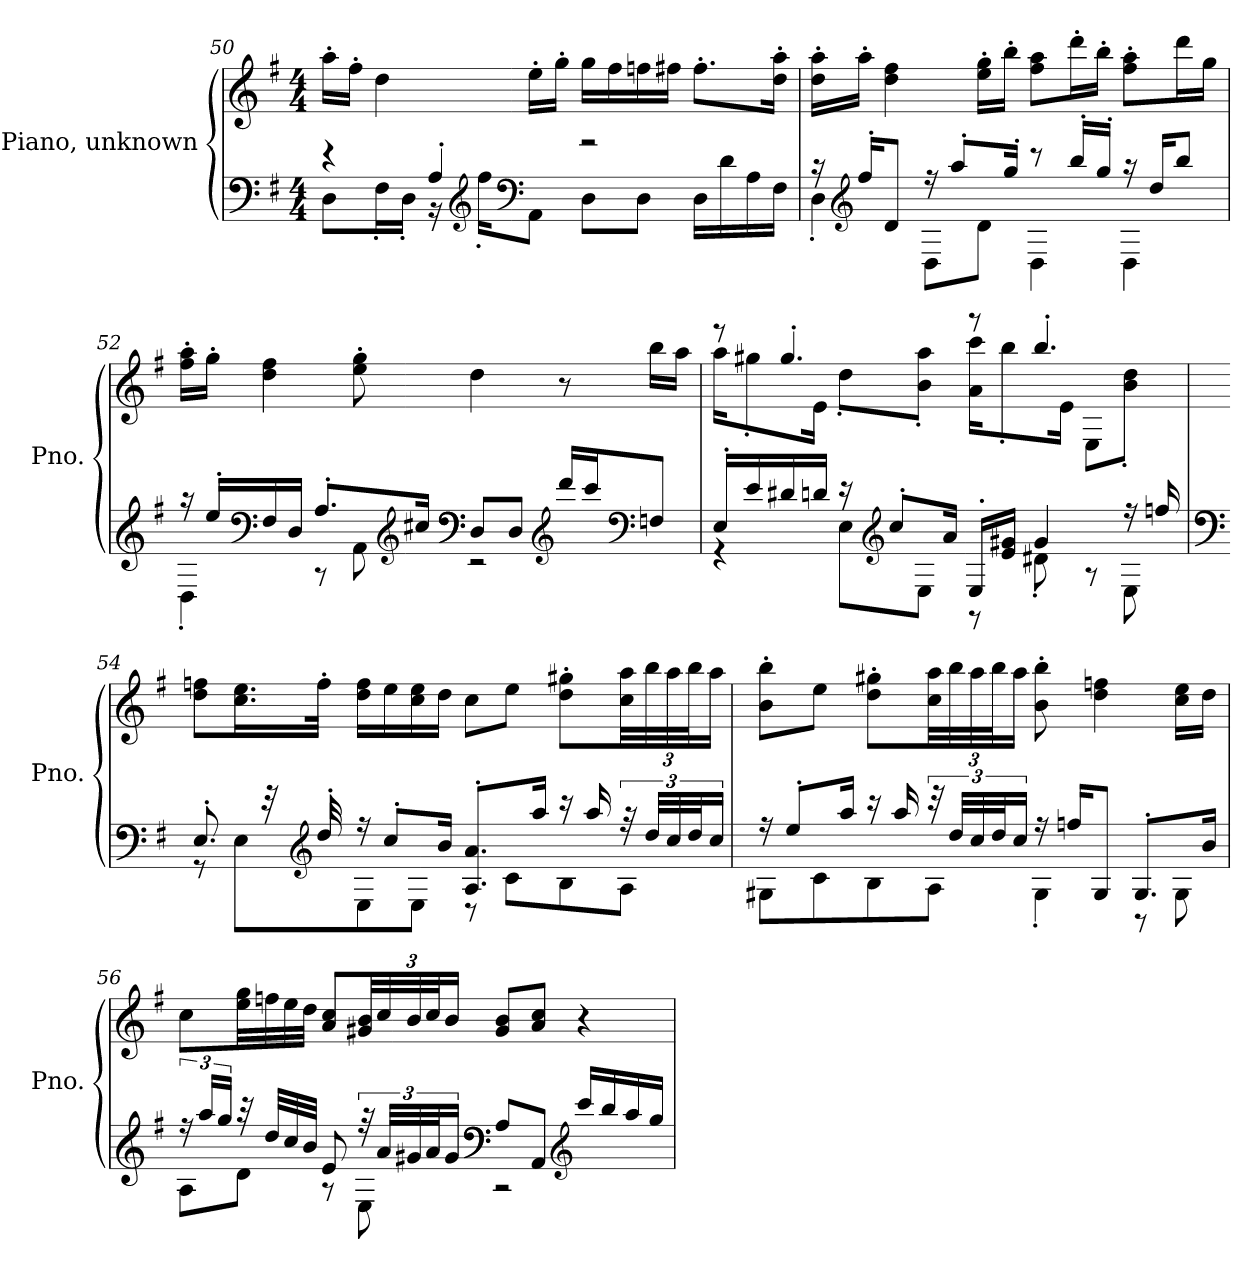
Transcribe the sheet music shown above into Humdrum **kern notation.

**kern	**kern
*part1	*part1
*staff2	*staff1
*I"Piano, unknown	*
*I'Pno.	*
!!LO:LB:g=z
*clefF4	*clefG2
*k[f#]	*k[f#]
*M4/4	*M4/4
=50	=50
*^	*
4r	8D\L	16aa'\LL
.	.	16ff#'\JJ
.	16F#'\L	4dd\
.	16D'\JJ	.
4A'/	16r	.
*clefG2	*	*
.	16ff#'\KL	.
*clefF4	*	*
.	8AA\J	16ee'\LL
.	.	16gg'\JJ
2r	8D\L	16gg\LL
.	.	16ff#\
.	8D\J	16ffn\
.	.	16ff#X\JJ
.	16D\LL	8.ff#'\L
.	16d\	.
.	16A\	.
.	16F#\JJ	16dd\' 16aa\'Jk
=51	=51	=51
16r	4D'\	16dd\' 16aa\'LL
*clefG2	*	*
16ff#'/KL	.	16aa'\JJ
8d/J	.	4dd\ 4ff#\
16r	8D\L	.
8aa'/L	.	.
.	8d\J	16ee\' 16gg\'LL
16gg'/Jk	.	16bb'\JJ
8r	4D\	8ff#\ 8aa\L
16bb'/LL	.	16ddd'\L
16gg'/JJ	.	16bb'\JJ
16r	4D\	8ff#\' 8aa\'L
16dd/KL	.	.
8bb/J	.	16ddd\L
.	.	16gg\JJ
!!LO:LB:g=z
=52	=52	=52
16r	4D'\	16ff#\' 16aa\'LL
16ee'/LL	.	16gg'\JJ
*clefF4	*	*
16F#/	.	4dd\ 4ff#\
16D/JJ	.	.
8.A'/L	8r	.
.	8AA\	8ee\' 8gg\'
*clefG2	*	*
16cc#X/Jk	.	.
*clefF4	*	*
8D/L	2r	4dd\
8D/J	.	.
*clefG2	*	*
16ddd/LL	.	8r
16ccc/J	.	.
*clefF4	*	*
8Fn/J	.	16bb\LL
.	.	16aa\JJ
!!LO:LB:g=z
=53	=53	=53
*	*	*^
16E'/LL	4r	8r	16aa\KL
16e/	.	.	8gg#X'\
16d#X/	.	4.gg#'/	.
16dn/JJ	.	.	16e\Jk
16r	8E\L	.	8dd'\L
*clefG2	*	*	*
8cc'/L	.	.	.
.	8E\J	.	8b\' 8aa\'J
16a/Jk	.	.	.
16E'/LL	8r	8r	16a\ 16ccc\KL
16e/ 16g#X/JJ	.	.	8bb'\
4g#/	8d#X'\	4.bb'/	.
.	.	.	16e\Jk
.	8r	.	8E\L
16r	8E\	.	8b\' 8dd\'J
16ffn/	.	.	.
*	*	*v	*v
!!LO:LB:g=z
=54	=54	=54
*clefF4	*	*
8.E'/	8r	8dd\ 8ffn\L
.	8E\L	16.cc\ 16.ee\L
32r	.	.
*clefG2	*	*
32dd'/	.	32ff'\JJk
16r	8E\	16dd\ 16ff\LL
8cc'/L	.	16ee\
.	8E\J	16cc\ 16ee\
16b/Jk	.	16dd\JJ
8.A/' 8.a/'L	8r	8cc\L
.	8c\L	8ee\J
16aa/Jk	.	.
16r	8B\	8dd\' 8gg#X\'L
16aa/	.	.
*	*	*Xbrackettup
48r	8A\J	48cc\ 48aa\LL
48dd/LLL	.	48bb\
48cc/	.	48aa\
48dd/J	.	48bb\J
24cc/JJ	.	24aa\JJ
=55	=55	=55
16r	8G#X\L	8b\' 8bb\'L
8ee'/L	.	.
.	8c\	8ee\J
16aa/Jk	.	.
16r	8B\	8dd\' 8gg#X\'L
16aa/	.	.
48r	8A\J	48cc\ 48aa\LL
48dd/LLL	.	48bb\
48cc/	.	48aa\
48dd/J	.	48bb\J
24cc/JJ	.	24aa\JJ
16r	4G#'\	8b\' 8bb\'
16ffn/KL	.	.
8G#/J	.	4dd\ 4ffn\
8.G#'/L	8r	.
.	8G#\	16cc\ 16ee\LL
16b/Jk	.	16dd\JJ
!!LO:LB:g=z
=56	=56	=56
24r	8A\L	8cc\L
24aa/LL	.	.
24gg/JJ	.	.
32r	8d\J	32ee\ 32gg\LL
32dd/LLL	.	32ffn\
32cc/	.	32ee\
32b/JJJ	.	32dd\JJJ
8e/	8r	8a/ 8cc/L
48r	8E\	48g#X/ 48b/LL
48a/LLL	.	48cc/
48g#X/	.	48b/
48a/J	.	48cc/J
24g#/JJ	.	24b/JJ
*clefF4	*	*
8A/L	2r	8g#/ 8b/L
8AA/J	.	8a/ 8cc/J
*clefG2	*	*
16ccc/LL	.	4r
16bb/	.	.
16aa/	.	.
16gg/JJ	.	.
*v	*v	*
=	=
*-	*-
